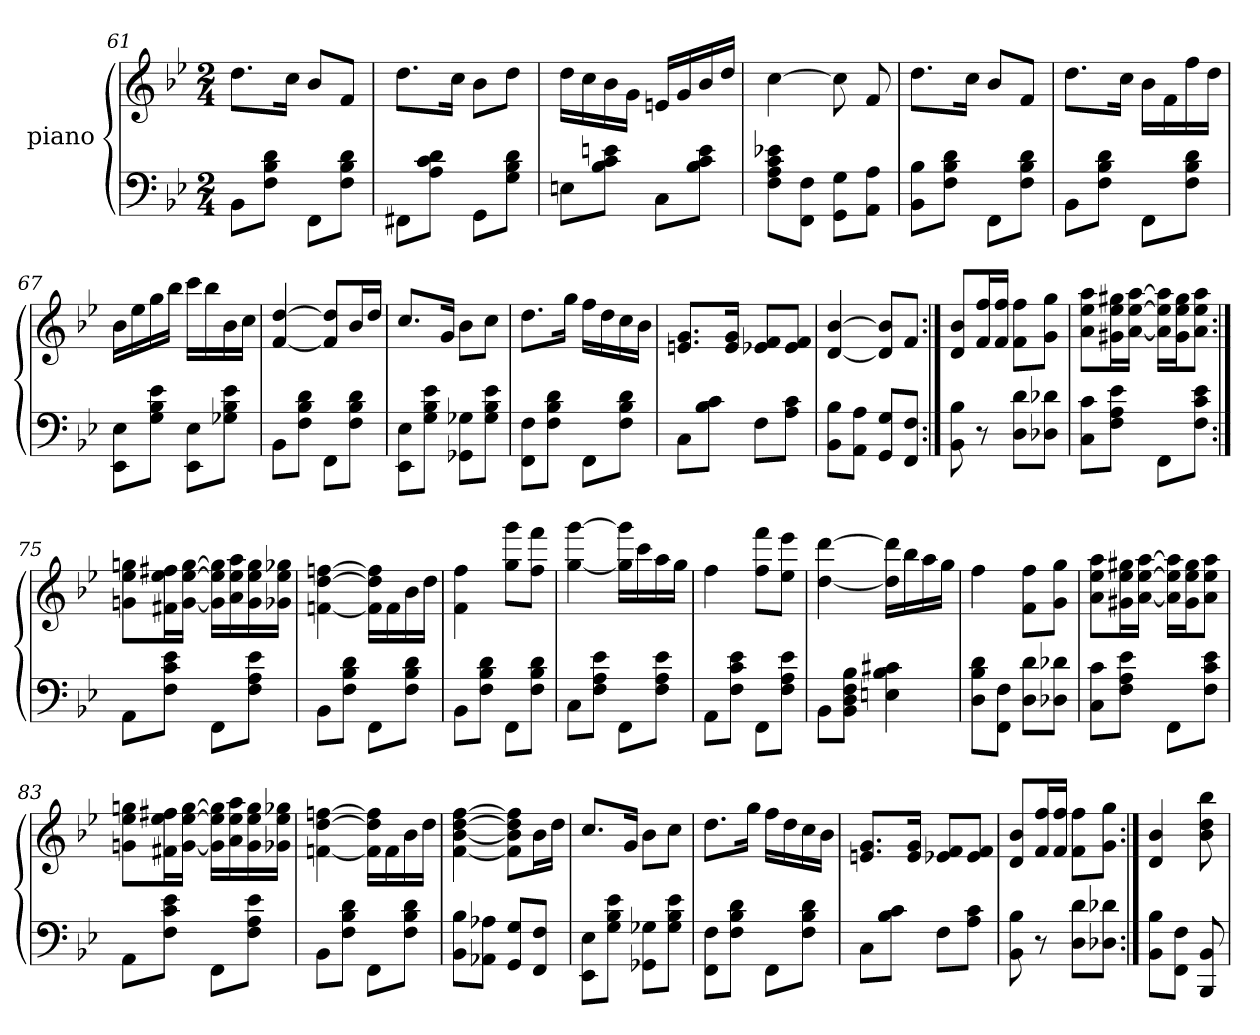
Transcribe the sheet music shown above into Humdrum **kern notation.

**kern	**kern
*part2	*part1
*staff2	*staff1
*	*I"piano
*clefF4	*clefG2
*k[b-e-]	*k[b-e-]
*M2/4	*M2/4
=61	=61
8BB-L	8.ddL
8d 8B- 8FJ	.
.	16ccJk
8FFL	8b-L
8d 8B- 8FJ	8fJ
=62	=62
8FF#XL	8.ddL
8d 8c 8AJ	.
.	16ccJk
8GGL	8b-L
8d 8B- 8GJ	8ddJ
=63	=63
8EnL	16ddLL
.	16cc
8en 8c 8B-J	16b-
.	16gJJ
8CL	16enLL
.	16g
8e 8c 8B-J	16b-
.	16ddJJ
=64	=64
8e-X 8c 8A 8FL	[4cc
8F 8FFJ	.
8G 8GGL	8cc]
8A 8AAJ	8f
=65	=65
8B- 8BB-L	8.ddL
8d 8B- 8FJ	.
.	16ccJk
8FFL	8b-L
8d 8B- 8FJ	8fJ
=66	=66
8BB-L	8.ddL
8d 8B- 8FJ	.
.	16ccJk
8FFL	16b-LL
.	16f
8d 8B- 8FJ	16ff
.	16ddJJ
=67	=67
8E- 8EE-L	16b-LL
.	16ee-
8e- 8B- 8GJ	16gg
.	16bb-JJ
8E- 8EE-L	16cccLL
.	16bb-
8e- 8B- 8G-XJ	16b-
.	16ccJJ
=68	=68
8BB-L	[4dd [4f
8d 8B- 8FJ	.
8FFL	8dd] 8f]L
8d 8B- 8FJ	16b-L
.	16ddJJ
=69	=69
8E- 8EE-L	8.ccL
8e- 8B- 8GJ	.
.	16gJk
8G-X 8GG-XL	8b-L
8e- 8B- 8G-J	8ccJ
=70	=70
8F 8FFL	8.ddL
8d 8B- 8FJ	.
.	16ggJk
8FFL	16ffLL
.	16dd
8d 8B- 8FJ	16cc
.	16b-JJ
=71	=71
8CL	8.g 8.enL
8c 8B-J	.
.	16g 16eJk
8FL	8f 8e-XL
8c 8AJ	8f 8e-J
=72	=72
8B- 8BB-L	[4b- [4d
8A 8AAJ	.
8G 8GGL	8b-] 8d]L
8F 8FFJ	8fJ
=73:|!	=73:|!
8B- 8BB-	8b- 8dL
8r	16ff 16fL
.	16ff 16fJJ
8d 8DL	8ff 8fL
8d-X 8D-XJ	8gg 8gJ
=74	=74
8c 8CL	8aa 8ee- 8aL
8e- 8A 8FJ	16gg#X 16ee- 16g#XL
.	[16aa [16ee- [16aJJ
8FFL	16aa] 16ee-] 16a]LL
.	16gg# 16ee- 16g#J
8e- 8c 8FJ	8aa 8ee- 8aJ
=75:|!	=75:|!
8AAL	8ggn 8ee- 8gnL
8e- 8c 8FJ	16ff#X 16ee- 16f#XL
.	[16gg [16ee- [16gJJ
8FFL	16gg] 16ee-] 16g]LL
.	16aa 16ee- 16a
8e- 8A 8FJ	16gg 16ee- 16g
.	16gg-X 16ee- 16g-XJJ
=76	=76
8BB-L	[4ffn [4dd [4fn
8d 8B- 8FJ	.
8FFL	16ff] 16dd] 16f]LL
.	16f
8d 8B- 8FJ	16b-
.	16ddJJ
=77	=77
8BB-L	4ff 4f
8d 8B- 8FJ	.
8FFL	8ggg 8ggL
8d 8B- 8FJ	8fff 8ffJ
=78	=78
8CL	[4ggg [4gg
8e- 8A 8FJ	.
8FFL	16ggg] 16gg]LL
.	16ccc
8e- 8A 8FJ	16aa
.	16ggJJ
=79	=79
8AAL	4ff
8e- 8c 8FJ	.
8FFL	8fff 8ffL
8e- 8A 8FJ	8eee- 8ee-J
=80	=80
8BB-L	[4ddd [4dd
8B- 8F 8D 8BB-J	.
4c#X 4B- 4En	16ddd] 16dd]LL
.	16bb-
.	16aa
.	16ggJJ
=81	=81
8d 8B- 8DL	4ff
8F 8FFJ	.
8d 8DL	8ff 8fL
8d-X 8D-XJ	8gg 8gJ
=82	=82
8c 8CL	8aa 8ee- 8aL
8e- 8A 8FJ	16gg#X 16ee- 16g#XL
.	[16aa [16ee- [16aJJ
8FFL	16aa] 16ee-] 16a]LL
.	16gg# 16ee- 16g#J
8e- 8c 8FJ	8aa 8ee- 8aJ
=83	=83
8AAL	8ggn 8ee- 8gnL
8e- 8c 8FJ	16ff#X 16ee- 16f#XL
.	[16gg [16ee- [16gJJ
8FFL	16gg] 16ee-] 16g]LL
.	16aa 16ee- 16a
8e- 8A 8FJ	16gg 16ee- 16g
.	16gg-X 16ee- 16g-XJJ
=84	=84
8BB-L	[4ffn [4dd [4fn
8d 8B- 8FJ	.
8FFL	16ff] 16dd] 16f]LL
.	16f
8d 8B- 8FJ	16b-
.	16ddJJ
=85	=85
8B- 8BB-L	[4ff [4dd [4b- [4f
8A-X 8AA-XJ	.
8G 8GGL	8ff] 8dd] 8b-] 8f]L
8F 8FFJ	16b-L
.	16ddJJ
=86	=86
8E- 8EE-L	8.ccL
8e- 8B- 8GJ	.
.	16gJk
8G-X 8GG-XL	8b-L
8e- 8B- 8G-J	8ccJ
=87	=87
8F 8FFL	8.ddL
8d 8B- 8FJ	.
.	16ggJk
8FFL	16ffLL
.	16dd
8d 8B- 8FJ	16cc
.	16b-JJ
=88	=88
8CL	8.g 8.enL
8c 8B-J	.
.	16g 16eJk
8FL	8f 8e-XL
8c 8AJ	8f 8e-J
=89	=89
8B- 8BB-	8b- 8dL
8r	16ff 16fL
.	16ff 16fJJ
8d 8DL	8ff 8fL
8d-X 8D-XJ	8gg 8gJ
=90:|!	=90:|!
8B- 8BB-L	4b- 4d
8F 8FFJ	.
8BB- 8BBB-	8bb- 8dd 8b-
=	=
*-	*-
